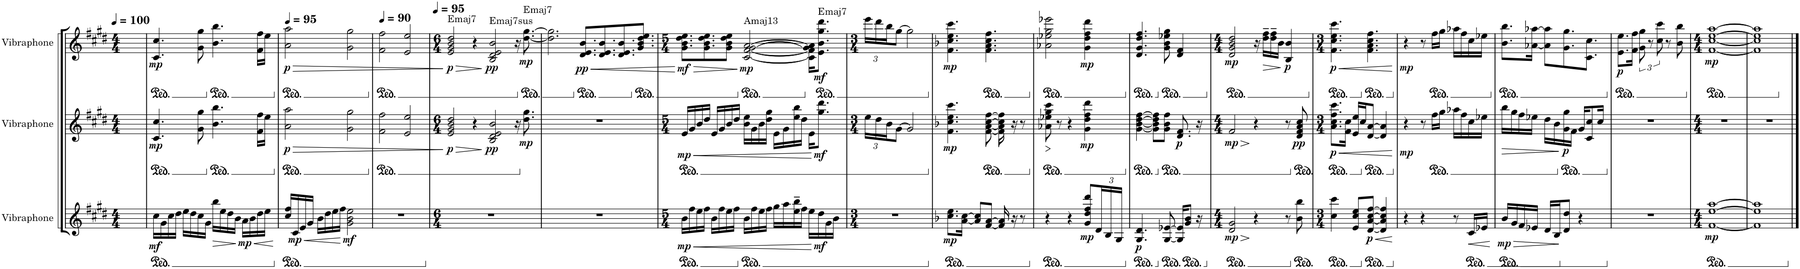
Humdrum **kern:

**kern	**dynam	**kern	**dynam	**kern	**dynam
*part3	*part3	*part2	*part2	*part1	*part1
*staff3	*staff3	*staff2	*staff2	*staff1	*staff1
*I"Vibraphone	*	*I"Vibraphone	*	*I"Vibraphone	*
*I'Vib.	*	*I'Vib.	*	*I'Vib.	*
*clefG2	*	*clefG2	*	*clefG2	*
*k[f#c#g#d#]	*	*k[f#c#g#d#]	*	*k[f#c#g#d#]	*
*M4/4	*	*M4/4	*	*M4/4	*
*MM100	*	*MM100	*	*MM100	*
=	=	=	=	=	=
4ryy	.	4ryy	.	4ryy	.
=1	=1	=1	=1	=1	=1
*ped	*	*	*	*	*
*	*	*ped	*	*	*
*	*	*	*	*ped	*
!	!LO:DY:b	!	!LO:DY:b	!	!LO:DY:b
16cc#\LL	mf	4.c#/ 4.cc#/	mp	4.c#/ 4.cc#/	mp
16g#\	.	.	.	.	.
16cc#\	.	.	.	.	.
16dd#\JJ	.	.	.	.	.
16ee\LL	.	.	.	.	.
16dd#\	.	.	.	.	.
16cc#\	.	8g#\ 8gg#\	.	8g#\ 8gg#\	.
16g#\JJ	.	.	.	.	.
!	!LO:HP:b	!	!	!	!
*	*	*Xped	*	*	*
*	*	*ped	*	*	*
*	*	*	*	*Xped	*
*	*	*	*	*ped	*
16bb\LL	>	4.b\ 4.bb\	.	4.b\ 4.bb\	.
16ee\	.	.	.	.	.
16dd#\	.	.	.	.	.
16b\JJ	.	.	.	.	.
!	!LO:HP:b	!	!	!	!
!	!LO:DY:n=1:b	!	!	!	!
16a\LL	< mp	.	]	.	.
16b\	.	.	.	.	.
16dd#\	.	16f#\ 16ff#\LL	.	16f#\ 16ff#\LL	.
16ee\JJ	.	16ee\JJ	.	16ee\JJ	.
.	]	.	.	.	.
=2	=2	=2	=2	=2	=2
*Xped	*	*	*	*	*
*ped	*	*	*	*	*
*	*	*Xped	*	*	*
*	*	*ped	*	*	*
*	*	*	*	*Xped	*
*	*	*	*	*ped	*
*	*	*	*	*MM95	*
!	!	!	!LO:DY:b	!	!LO:DY:b
16cc#/ 16ff#/LL	.	2a\ 2aa\	p	2a\ 2aa\	p
!	!LO:HP:b	!	!	!	!
!	!LO:DY:n=1:b	!	!	!	!
16c#/	< mp	.	.	.	.
16e/	.	.	.	.	.
16g#/JJ	.	.	.	.	.
16b\LL	.	.	.	.	.
16dd#\	.	.	.	.	.
16ee\	.	.	.	.	.
16ff#\JJ	.	.	.	.	.
!	!LO:DY:n=2:b	!	!LO:HP:b	!	!LO:HP:b
2g#\ 2b\ 2ee\	[ mf	2g#\ 2gg#\	>	2g#\ 2gg#\	>
=3	=3	=3	=3	=3	=3
*	*	*Xped	*	*	*
*	*	*ped	*	*	*
*	*	*	*	*Xped	*
*	*	*	*	*ped	*
*	*	*	*	*MM90	*
1r	.	2f#\ 2ff#\	.	2f#\ 2ff#\	.
.	.	2e/ 2ee/	.	2e/ 2ee/	.
.	.	.	]	.	]
=4	=4	=4	=4	=4	=4
*M6/4	*	*M6/4	*	*M6/4	*
*Xped	*	*	*	*	*
*	*	*	*	*MM95	*
!	!	!	!	!LO:TX:a:t=Emaj7	!
!	!	!	!LO:HP:b	!	!LO:HP:b
!	!	!	!LO:DY:n=1:b	!	!LO:DY:n=1:b
1.r	.	2e/ 2g#/ 2b/ 2dd#/	> p	2e/ 2g#/ 2b/ 2dd#/	> p
.	.	4r	.	4r	.
!	!	!	!	!LO:TX:a:t=Emaj7sus	!
!	!	!	!LO:DY:n=2:b	!	!LO:DY:n=2:b
.	.	2B/ 2d#/ 2e/ 2b/	] pp	2B/ 2d#/ 2e/ 2b/	] pp
.	.	16r	.	16r	.
*	*	*Xped	*	*	*
*	*	*	*	*Xped	*
*	*	*	*	*ped	*
!	!	!	!	!LO:TX:a:t=Emaj7	!
!	!	!	!LO:DY:n=3:b	!	!LO:DY:n=3:b
.	.	8.dd#\ 8.gg#\	mp	[8.dd#\ [8.gg#\	mp
=5	=5	=5	=5	=5	=5
1.r	.	1.r	.	2.dd#\] 2.gg#\]	.
*	*	*	*	*Xped	*
*	*	*	*	*ped	*
!	!	!	!	!	!LO:DY:b
.	.	.	.	8.d#/ 8.e/ 8.b/L	pp
!	!	!	!	!	!LO:HP:b
.	.	.	.	8.d#/ 8.e/ 8.b/	<
.	.	.	.	8.d#/ 8.e/ 8.b/	.
*	*	*	*	*Xped	*
*	*	*	*	*ped	*
.	.	.	.	8.g#/ 8.b/ 8.dd#/ 8.ee/J	.
.	.	.	.	.	[
=6	=6	=6	=6	=6	=6
*M5/4	*	*M5/4	*	*M5/4	*
*ped	*	*	*	*	*
!	!LO:DY:b	!	!LO:HP:b	!	!LO:HP:b
!	!	!	!LO:DY:n=1:b	!	!LO:DY:n=1:b
16b\LL	mp	16e/LL	< mp	8.g#\ 8.b\ 8.dd#\ 8.ee\L	> mf
!	!LO:HP:b	!	!	!	!
*	*	*ped	*	*	*
16ff#\	<	16g#/	.	.	.
16ee\	.	16b/	.	.	.
16ff#\JJ	.	16dd#/JJ	.	8.g#\ 8.b\ 8.dd#\ 8.ee\	.
16b\LL	.	16e/LL	.	.	.
16ff#\	.	16g#/	.	.	.
16ee\	.	16b/	.	8g#\ 8b\ 8dd#\ 8ee\J	.
16ff#\JJ	.	16dd#/JJ	.	.	.
*Xped	*	*	*	*	*
*ped	*	*	*	*	*
*	*	*	*	*Xped	*
*	*	*	*	*ped	*
!	!	!	!	!LO:TX:a:t=Amaj13	!
!	!	!	!	!	!LO:DY:n=2:b
16b\LL	.	16b\ 16ee\LL	.	[2c#/ [2f#/ [2g#/ [2a/	] mp
16ff#\	.	16g#\	.	.	.
16ee\	.	16b\	.	.	.
16ff#\JJ	.	16dd#\ 16gg#\JJ	.	.	.
16gg#\LL	.	16e\LL	.	.	.
16aa\	.	16g#\	.	.	.
16ee\~ 16bb\~	.	16ee\ 16bb\	.	.	.
16ff#\JJ	.	16dd#\JJ	.	.	.
*	*	*	*	*Xped	*
16ee\LL	.	16e\KL	.	16c#\] 16f#\] 16g#\] 16a\]KL	.
*	*	*	*	*ped	*
!	!	!	!	!LO:TX:a:t=Emaj7	!
!	!LO:DY:n=1:b	!	!LO:DY:n=2:b	!	!LO:DY:n=3:b
16dd#\	[ mf	8.gg#\ 8.ddd#\J	[ mf	8.e\ 8.b\ 8.gg#\ 8.ddd#\J	mf
16g#\	.	.	.	.	.
16b\JJ	.	.	.	.	.
=7	=7	=7	=7	=7	=7
*M3/4	*	*M3/4	*	*M3/4	*
*	*	*Xbrackettup	*	*Xbrackettup	*
2.r	.	24ee\LL	.	24eee\LL	.
.	.	24dd#\	.	24ddd#\	.
.	.	24b\J	.	24bb\J	.
.	.	[8g#\J	.	[8gg#\J	.
.	.	2g#/]	.	2gg#\]	.
=8	=8	=8	=8	=8	=8
*k[b-]	*	*k[b-]	*	*k[b-]	*
*Xped	*	*	*	*	*
*ped	*	*	*	*	*
*	*	*Xped	*	*	*
*	*	*	*	*Xped	*
!	!LO:DY:b	!	!LO:DY:b	!	!LO:DY:b
8.cc\ 8.ee\L	mp	4.f\ 4.cc\ 4.ee\ 4.ccc\	mp	4.f\ 4.cc\ 4.ee\ 4.ccc\	mp
[16a\ [16cc\Jk	.	.	.	.	.
8a/] 8cc/]L	.	.	.	.	.
*	*	*ped	*	*	*
*	*	*	*	*ped	*
[8f/ [8a/J	.	[8f\ [8a\ [8cc\ [8ff\	.	4.f\ 4.a\ 4.cc\ 4.ff\	.
16f/] 16a/]	.	16f\] 16a\] 16cc\] 16ff\]	.	.	.
16r	.	16r	.	.	.
8r	.	8r	.	.	.
=9	=9	=9	=9	=9	=9
*Xped	*	*	*	*	*
*ped	*	*	*	*	*
*	*	*Xped	*	*	*
!	!	!	!LO:HP:b	!	!
*	*	*	*	*Xped	*
*	*	*	*	*ped	*
4r	.	8a-X\ 8ee-X\ 8gg\ 8ccc\	>	2a-X\ 2ee-X\ 2gg\ 2eee-X\	.
*	*	*ped	*	*	*
.	.	8r	.	.	.
4r	.	4r	.	.	.
!	!LO:DY:b	!	!LO:DY:b	!	!LO:DY:b
8g/ 8dd/ 8ff/ 8ddd/L	mp	4g\ 4dd\ 4ff\ 4ddd\	mp	4g\ 4dd\ 4ff\ 4ddd\	mp
*Xbrackettup	*	*	*	*	*
24d/L	.	.	.	.	.
24B-/	.	.	.	.	.
24G/JJ	.	.	.	.	.
=10	=10	=10	=10	=10	=10
*Xped	*	*	*	*	*
*ped	*	*	*	*	*
*	*	*Xped	*	*	*
*	*	*ped	*	*	*
*	*	*	*	*Xped	*
*	*	*	*	*ped	*
!	!LO:DY:b	!	!	!	!
4.G/ 4.d/	p	[4g\ [4b-\ [4dd\ [4ff\	.	4.d/ 4.g/ 4.dd/ 4.ff/	.
.	.	8g\] 8b-\] 8dd\] 8ff\]L	.	.	.
*Xped	*	*	*	*	*
*ped	*	*	*	*	*
*	*	*Xped	*	*	*
*	*	*ped	*	*	*
*	*	*	*	*Xped	*
*	*	*	*	*ped	*
[8G/ [8e-X/	.	8g\ 8b-\ 8ff\J	.	8g\ 8b-\ 8ee-X\ 8gg\	.
!	!	!	!LO:DY:b	!	!
16G/] 16e-/]KL	.	8.d/ 8.f/	p	4d/ 4f/	.
*Xped	*	*	*	*	*
*ped	*	*	*	*	*
8g/ 8b-/J	.	.	.	.	.
16r	.	16r	.	.	.
=11	=11	=11	=11	=11	=11
*M4/4	*	*M4/4	*	*M4/4	*
*Xped	*	*	*	*	*
!	!LO:HP:b	!	!LO:HP:b	!	!
*	*	*	*	*Xped	*
*	*	*	*	*ped	*
!	!LO:DY:n=1:b	!	!LO:DY:n=1:b	!	!LO:DY:b
2d/ 2g/	> mp	2f/	> mp	2d/ 2g/ 2b-/ 2dd/	mp
*ped	*	*	*	*	*
4r	[	4r	]	16r	.
!	!	!	!	!	!LO:HP:b
.	.	.	.	16dd\~ 16ff\~LL	>
.	.	.	.	16dd\~ 16ff\~	.
.	.	.	.	16b-\JJ	.
!	!	!	!	!	!LO:DY:n=1:b
8r	.	8r	.	4B-/ 4b-/	] p
*Xped	*	*	*	*	*
*ped	*	*	*	*	*
*	*	*Xped	*	*	*
*	*	*ped	*	*	*
!	!	!	!LO:DY:n=2:b	!	!
8b-\ 8bb-\	.	8d/ 8f/ 8a/ 8cc/	pp	.	.
=12	=12	=12	=12	=12	=12
*M3/4	*	*M3/4	*	*M3/4	*
*Xped	*	*	*	*	*
*ped	*	*	*	*	*
*	*	*Xped	*	*	*
*	*	*ped	*	*	*
*	*	*	*	*Xped	*
*	*	*	*	*ped	*
!	!	!	!LO:DY:b	!	!LO:DY:b
4cc\ 4ccc\	.	8.a\ 8.cc\ 8.ff\ 8.ccc\L	p	4.f\ 4.cc\ 4.ee\ 4.ccc\	p
!	!	!	!LO:HP:b	!	!
.	.	16f\ 16cc\Jk	<	.	.
8e/ 8cc/ 8ee/L	.	16e/ 16ee/LL	.	.	.
.	.	16cc/J	.	.	.
*Xped	*	*	*	*	*
*ped	*	*	*	*	*
*	*	*Xped	*	*	*
*	*	*ped	*	*	*
*	*	*	*	*Xped	*
*	*	*	*	*ped	*
!	!LO:DY:b	!	!	!	!LO:HP:b
[8d/ [8a/ [8cc/ [8ff/J	p	[8d/ [8a/J	.	4.f\ 4.a\ 4.cc\ 4.ff\	<
!	!LO:HP:b	!	!	!	!
4d/] 4a/] 4cc/] 4ff/]	<	4d/] 4a/]	.	.	.
.	]	.	]	.	[
=13	=13	=13	=13	=13	=13
*Xped	*	*	*	*	*
*	*	*Xped	*	*	*
!	!	!	!LO:DY:b	!	!LO:DY:b
4r	.	4r	mp	4r	mp
*	*	*	*	*Xped	*
4r	.	8r	.	8r	.
*	*	*ped	*	*	*
*	*	*	*	*ped	*
.	.	16ff\LL	.	16ff\LL	.
.	.	16gg\JJ	.	16gg\JJ	.
8r	.	16aa-X\LL	.	16aa-X\LL	.
.	.	16ff\	.	16ff\	.
!	!LO:HP:b	!	!	!	!
16c/LL	<	16cc\	.	16cc\	.
*ped	*	*	*	*	*
16e-X/JJ	.	16ee-X\JJ	.	16ee-X\JJ	.
.	[	.	.	.	.
=14	=14	=14	=14	=14	=14
!	!	!	!LO:HP:b	!	!
*	*	*	*	*Xped	*
*	*	*	*	*ped	*
!	!LO:DY:b	!	!	!	!
16b-/LL	mp	16bb-\LL	>	8.b-\ 8.bb-\L	.
*ped	*	*	*	*	*
16g/	.	16gg\	.	.	.
16f/	.	16ff\	.	.	.
16e-X/JJ	.	16ee-X\JJ	.	[16a-X\ [16aa-X\Jk	.
16d/LL	.	16dd\LL	.	8a-\] 8aa-\]L	.
16B-/J	.	16b-\	.	.	.
*Xped	*	*	*	*	*
*	*	*Xped	*	*	*
*	*	*ped	*	*	*
!	!	!	!LO:DY:n=1:b	!	!
8d/ 8dd/J	[	16g\ 16gg\	[ p	8.g\ 8.gg\	.
.	.	16f\JJ	.	.	.
4r	.	16g/KL	.	.	.
.	.	8c/ 8cc/	.	8.c\ 8.cc\J	.
.	.	16cc/Jk	.	.	.
=15	=15	=15	=15	=15	=15
*Xped	*	*	*	*	*
*	*	*Xped	*	*	*
*	*	*	*	*Xped	*
*	*	*	*	*ped	*
!	!	!	!	!	!LO:DY:b
2.r	.	2.r	.	8.e\ 8.ee\L	p
.	.	.	.	16f\ 16ff\Jk	.
*	*	*	*	*brackettup	*
.	.	.	.	12g\ 12gg\	.
.	.	.	.	12r	.
.	.	.	.	12cc\ 12ccc\	.
.	.	.	.	8r	.
.	.	.	.	8b-\ 8bb-\	.
=16	=16	=16	=16	=16	=16
*M4/4	*	*M4/4	*	*M4/4	*
*ped	*	*	*	*	*
*	*	*	*	*Xped	*
*	*	*	*	*ped	*
!	!LO:DY:b	!	!	!	!LO:DY:b
[1f [1ee [1aa	mp	1r	.	[1f [1cc [1ee [1aa	mp
=17	=17	=17	=17	=17	=17
1f] 1ee] 1aa]	.	1r	.	1f] 1cc] 1ee] 1aa]	.
*	*	*	*	*Xped	*
*Xped	*	*	*	*	*
==	==	==	==	==	==
*-	*-	*-	*-	*-	*-
